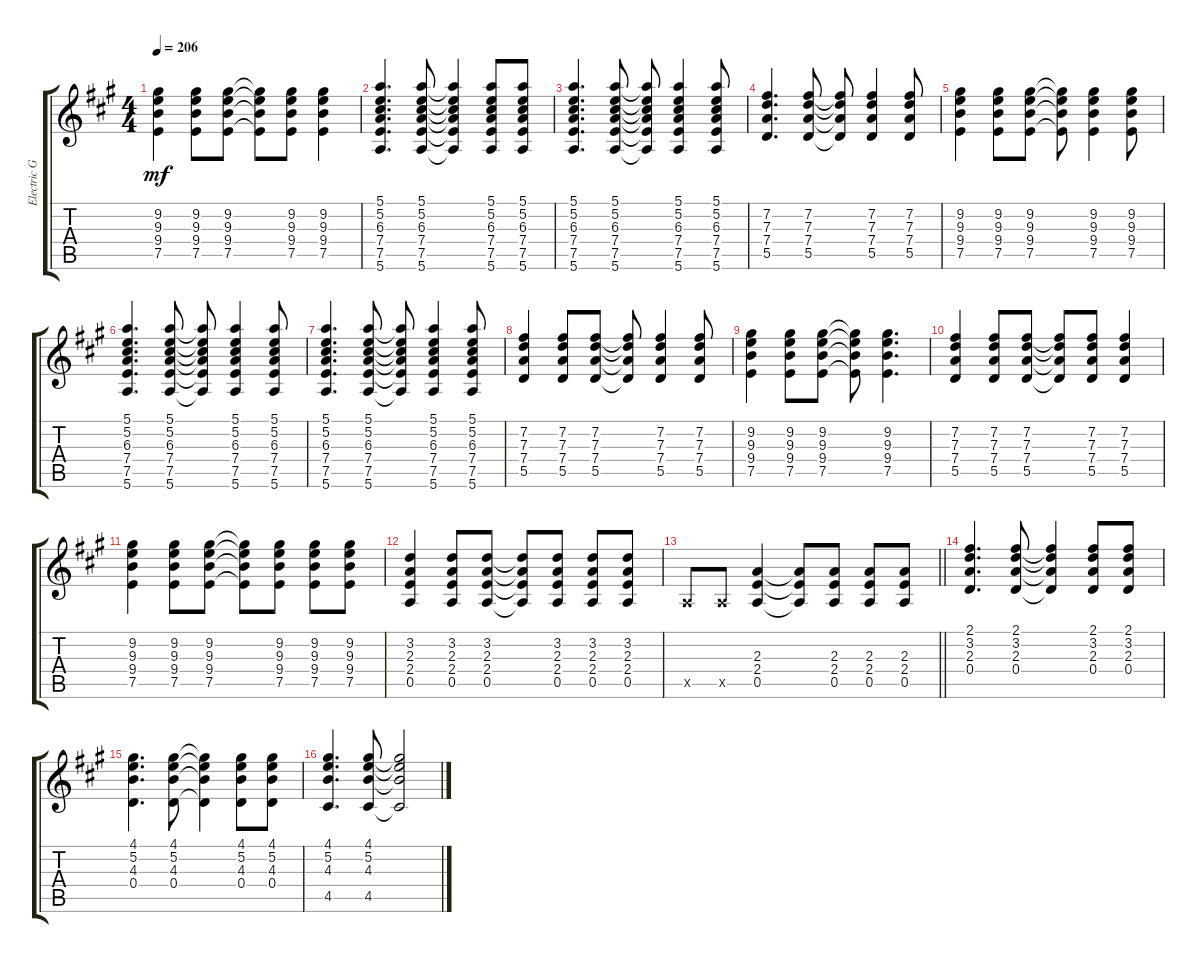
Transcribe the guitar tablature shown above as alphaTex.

\track ("Electric Guitar" "Electric G") {instrument distortionguitar}
\staff {score tabs}
\tuning (E4 B3 G3 D3 A2 E2) {hide}
\ts (4 4)
\tempo 206
\clef g2
\ks a
(9.2 9.3 9.4 7.5).4{dy mf} (9.2 9.3 9.4 7.5).8 (9.2 9.3 9.4 7.5).8 (9.2{t} 9.3{t} 9.4{t} 7.5{t}).8 (9.2 9.3 9.4 7.5).8 (9.2 9.3 9.4 7.5).4 |
(5.1 5.2 6.3 7.4 7.5 5.6).4{d} (5.1 5.2 6.3 7.4 7.5 5.6).8 (5.1{t} 5.2{t} 6.3{t} 7.4{t} 7.5{t} 5.6{t}).4 (5.1 5.2 6.3 7.4 7.5 5.6).8 (5.1 5.2 6.3 7.4 7.5 5.6).8 |
(5.1 5.2 6.3 7.4 7.5 5.6).4{d} (5.1 5.2 6.3 7.4 7.5 5.6).8 (5.1{t} 5.2{t} 6.3{t} 7.4{t} 7.5{t} 5.6{t}).8 (5.1 5.2 6.3 7.4 7.5 5.6).4 (5.1 5.2 6.3 7.4 7.5 5.6).8 |
(7.2 7.3 7.4 5.5).4{d} (7.2 7.3 7.4 5.5).8 (7.2{t} 7.3{t} 7.4{t} 5.5{t}).8 (7.2 7.3 7.4 5.5).4 (7.2 7.3 7.4 5.5).8 |
(9.2 9.3 9.4 7.5).4 (9.2 9.3 9.4 7.5).8 (9.2 9.3 9.4 7.5).8 (9.2{t} 9.3{t} 9.4{t} 7.5{t}).8 (9.2 9.3 9.4 7.5).4 (9.2 9.3 9.4 7.5).8 |
(5.1 5.2 6.3 7.4 7.5 5.6).4{d} (5.1 5.2 6.3 7.4 7.5 5.6).8 (5.1{t} 5.2{t} 6.3{t} 7.4{t} 7.5{t} 5.6{t}).8 (5.1 5.2 6.3 7.4 7.5 5.6).4 (5.1 5.2 6.3 7.4 7.5 5.6).8 |
(5.1 5.2 6.3 7.4 7.5 5.6).4{d} (5.1 5.2 6.3 7.4 7.5 5.6).8 (5.1{t} 5.2{t} 6.3{t} 7.4{t} 7.5{t} 5.6{t}).8 (5.1 5.2 6.3 7.4 7.5 5.6).4 (5.1 5.2 6.3 7.4 7.5 5.6).8 |
(7.2 7.3 7.4 5.5).4 (7.2 7.3 7.4 5.5).8 (7.2 7.3 7.4 5.5).8 (7.2{t} 7.3{t} 7.4{t} 5.5{t}).8 (7.2 7.3 7.4 5.5).4 (7.2 7.3 7.4 5.5).8 |
(9.2 9.3 9.4 7.5).4 (9.2 9.3 9.4 7.5).8 (9.2 9.3 9.4 7.5).8 (9.2{t} 9.3{t} 9.4{t} 7.5{t}).8 (9.2 9.3 9.4 7.5).4{d} |
(7.2 7.3 7.4 5.5).4 (7.2 7.3 7.4 5.5).8 (7.2 7.3 7.4 5.5).8 (7.2{t} 7.3{t} 7.4{t} 5.5{t}).8 (7.2 7.3 7.4 5.5).8 (7.2 7.3 7.4 5.5).4 |
(9.2 9.3 9.4 7.5).4 (9.2 9.3 9.4 7.5).8 (9.2 9.3 9.4 7.5).8 (9.2{t} 9.3{t} 9.4{t} 7.5{t}).8 (9.2 9.3 9.4 7.5).8 (9.2 9.3 9.4 7.5).8 (9.2 9.3 9.4 7.5).8 |
(3.2 2.3 2.4 0.5).4 (3.2 2.3 2.4 0.5).8 (3.2 2.3 2.4 0.5).8 (3.2{t} 2.3{t} 2.4{t} 0.5{t}).8 (3.2 2.3 2.4 0.5).8 (3.2 2.3 2.4 0.5).8 (3.2 2.3 2.4 0.5).8 |
\barLineRight lightlight
0.5{x}.8 0.5{x}.8 (2.3 2.4 0.5).4 (2.3{t} 2.4{t} 0.5{t}).8 (2.3 2.4 0.5).8 (2.3 2.4 0.5).8 (2.3 2.4 0.5).8 |
\section ("" "")
(2.1 3.2 2.3 0.4).4{d} (2.1 3.2 2.3 0.4).8 (2.1{t} 3.2{t} 2.3{t} 0.4{t}).4 (2.1 3.2 2.3 0.4).8 (2.1 3.2 2.3 0.4).8 |
(4.1 5.2 4.3 0.4).4{d} (4.1 5.2 4.3 0.4).8 (4.1{t} 5.2{t} 4.3{t} 0.4{t}).4 (4.1 5.2 4.3 0.4).8 (4.1 5.2 4.3 0.4).8 |
(4.1 5.2 4.3 4.5).4{d} (4.1 5.2 4.3 4.5).8 (4.1{t} 5.2{t} 4.3{t} 4.5{t}).2
